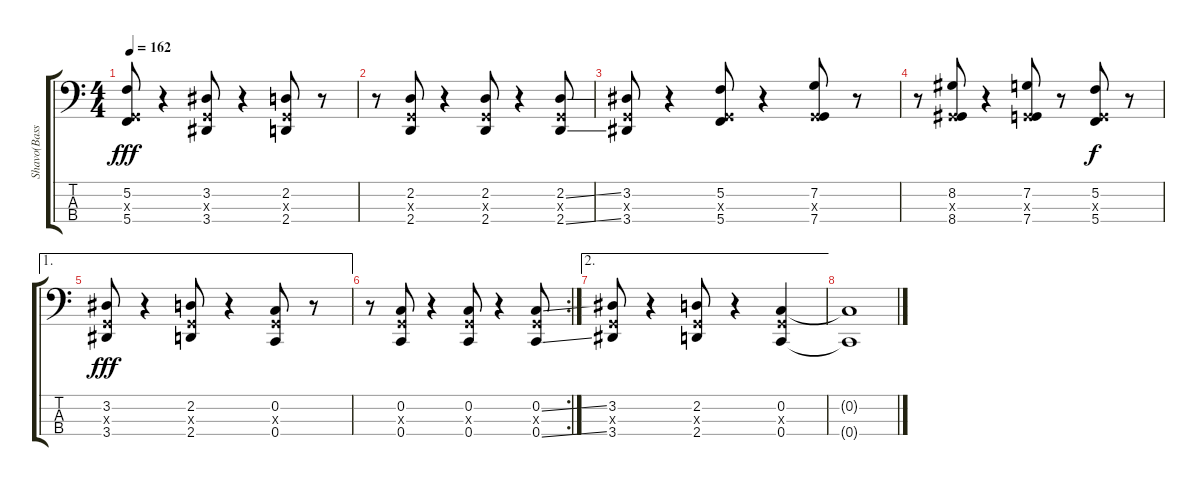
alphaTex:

\track ("Shavo(Bass)" "Shavo(Bass") {instrument electricbasspick}
\staff {score tabs}
\tuning (F2 C2 G1 C1) {hide}
\ts (4 4)
\tempo 162
\clef f4
\ks c
(5.2 0.3{x} 5.4).8{dy fff} r.4 (3.2 0.3{x} 3.4).8 r.4 (2.2 0.3{x} 2.4).8 r.8 |
r.8 (2.2 0.3{x} 2.4).8 r.4 (2.2 0.3{x} 2.4).8 r.4 (2.2{ss} 0.3{x} 2.4{ss}).8 |
(3.2 0.3{x} 3.4).8 r.4 (5.2 0.3{x} 5.4).8 r.4 (7.2 0.3{x} 7.4).8 r.8 |
r.8 (8.2 0.3{x} 8.4).8 r.4 (7.2 0.3{x} 7.4).8 r.8 (5.2 0.3{x} 5.4).8{dy f} r.8 |
\ae 1
(3.2 0.3{x} 3.4).8{dy fff} r.4 (2.2 0.3{x} 2.4).8 r.4 (0.2 0.3{x} 0.4).8 r.8 |
\rc 2
r.8 (0.2 0.3{x} 0.4).8 r.4 (0.2 0.3{x} 0.4).8 r.4 (0.2{ss} 0.3{x} 0.4{ss}).8 |
\ae 2
(3.2 0.3{x} 3.4).8 r.4 (2.2 0.3{x} 2.4).8 r.4 (0.2 0.3{x} 0.4).4 |
(0.2{t} 0.4{t}).1
